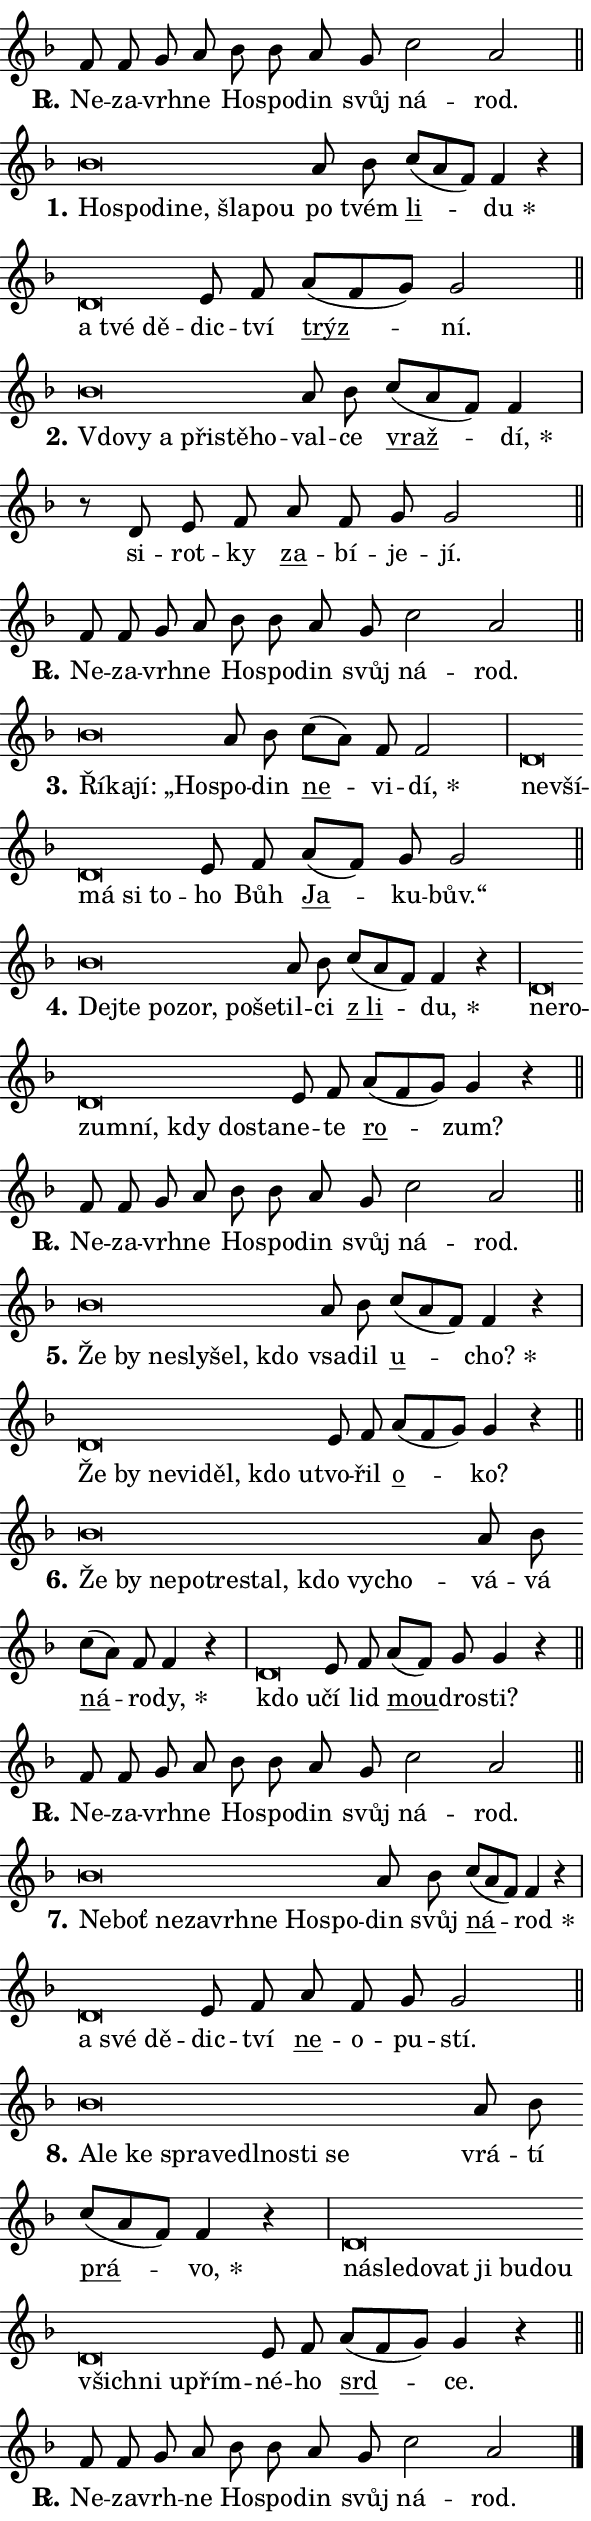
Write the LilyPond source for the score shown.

\version "2.24.0"
\header { tagline = "" }
\paper {
  indent = 0\cm
  top-margin = 0\cm
  right-margin = 0.13\cm % to fit lyric hyphens
  bottom-margin = 0\cm
  left-margin = 0\cm
  paper-width = 10\cm
  page-breaking = #ly:one-page-breaking
  system-system-spacing.basic-distance = #11
  score-system-spacing.basic-distance = #11
  ragged-last = ##f
}


%% Author: Thomas Morley
%% https://lists.gnu.org/archive/html/lilypond-user/2020-05/msg00002.html
#(define (line-position grob)
"Returns position of @var[grob} in current system:
   @code{'start}, if at first time-step
   @code{'end}, if at last time-step
   @code{'middle} otherwise
"
  (let* ((col (ly:item-get-column grob))
         (ln (ly:grob-object col 'left-neighbor))
         (rn (ly:grob-object col 'right-neighbor))
         (col-to-check-left (if (ly:grob? ln) ln col))
         (col-to-check-right (if (ly:grob? rn) rn col))
         (break-dir-left
           (and
             (ly:grob-property col-to-check-left 'non-musical #f)
             (ly:item-break-dir col-to-check-left)))
         (break-dir-right
           (and
             (ly:grob-property col-to-check-right 'non-musical #f)
             (ly:item-break-dir col-to-check-right))))
        (cond ((eqv? 1 break-dir-left) 'start)
              ((eqv? -1 break-dir-right) 'end)
              (else 'middle))))

#(define (tranparent-at-line-position vctor)
  (lambda (grob)
  "Relying on @code{line-position} select the relevant enry from @var{vctor}.
Used to determine transparency,"
    (case (line-position grob)
      ((end) (not (vector-ref vctor 0)))
      ((middle) (not (vector-ref vctor 1)))
      ((start) (not (vector-ref vctor 2))))))

noteHeadBreakVisibility =
#(define-music-function (break-visibility)(vector?)
"Makes @code{NoteHead}s transparent relying on @var{break-visibility}"
#{
  \override NoteHead.transparent =
    #(tranparent-at-line-position break-visibility)
#})

#(define delete-ledgers-for-transparent-note-heads
  (lambda (grob)
    "Reads whether a @code{NoteHead} is transparent.
If so this @code{NoteHead} is removed from @code{'note-heads} from
@var{grob}, which is supposed to be @code{LedgerLineSpanner}.
As a result ledgers are not printed for this @code{NoteHead}"
    (let* ((nhds-array (ly:grob-object grob 'note-heads))
           (nhds-list
             (if (ly:grob-array? nhds-array)
                 (ly:grob-array->list nhds-array)
                 '()))
           ;; Relies on the transparent-property being done before
           ;; Staff.LedgerLineSpanner.after-line-breaking is executed.
           ;; This is fragile ...
           (to-keep
             (remove
               (lambda (nhd)
                 (ly:grob-property nhd 'transparent #f))
               nhds-list)))
      ;; TODO find a better method to iterate over grob-arrays, similiar
      ;; to filter/remove etc for lists
      ;; For now rebuilt from scratch
      (set! (ly:grob-object grob 'note-heads)  '())
      (for-each
        (lambda (nhd)
          (ly:pointer-group-interface::add-grob grob 'note-heads nhd))
        to-keep))))

squashNotes = {
  \override NoteHead.X-extent = #'(-0.2 . 0.2)
  \override NoteHead.Y-extent = #'(-0.75 . 0)
  \override NoteHead.stencil =
    #(lambda (grob)
       (let ((pos (ly:grob-property grob 'staff-position)))
         (begin
           (if (< pos -7) (display "ERROR: Lower brevis then expected\n") (display ""))
           (if (<= pos -6) ly:text-interface::print ly:note-head::print))))
}
unSquashNotes = {
  \revert NoteHead.X-extent
  \revert NoteHead.Y-extent
  \revert NoteHead.stencil
}

hideNotes = \noteHeadBreakVisibility #begin-of-line-visible
unHideNotes = \noteHeadBreakVisibility #all-visible

% work-around for resetting accidentals
% https://lilypond.org/doc/v2.23/Documentation/notation/displaying-rhythms#unmetered-music
cadenzaMeasure = {
  \cadenzaOff
  \partial 1024 s1024
  \cadenzaOn
}

#(define-markup-command (accent layout props text) (markup?)
  "Underline accented syllable"
  (interpret-markup layout props
    #{\markup \override #'(offset . 4.3) \underline { #text }#}))

responsum = \markup \concat {
  "R" \hspace #-1.05 \path #0.1 #'((moveto 0 0.07) (lineto 0.9 0.8)) \hspace #0.05 "."
}

spaceSize = #0.6828661417322834 % exact space size for TeX Gyre Schola

\layout {
  \context {
    \Staff
    \remove "Time_signature_engraver"
    \override LedgerLineSpanner.after-line-breaking = #delete-ledgers-for-transparent-note-heads
  }
  \context {
    \Lyrics {
      \override LyricSpace.minimum-distance = \spaceSize
      \override LyricText.font-name = #"TeX Gyre Schola"
      \override LyricText.font-size = 1
      \override StanzaNumber.font-name = #"TeX Gyre Schola Bold"
      \override StanzaNumber.font-size = 1
    }
  }
  \context {
    \Score 
    \override NoteHead.text =
      #(lambda (grob) 
        (let ((pos (ly:grob-property grob 'staff-position)))
          #{\markup {
            \combine
              \halign #-0.55 \raise #(if (= pos -6) 0 0.5) \override #'(thickness . 2) \draw-line #'(3.2 . 0)
              \musicglyph "noteheads.sM1"
          }#}))
  }
}

% magnetic-lyrics.ily
%
%   written by
%     Jean Abou Samra <jean@abou-samra.fr>
%     Werner Lemberg <wl@gnu.org>
%
%   adapted by
%     Jiri Hon <jiri.hon@gmail.com>
%
% Version 2022-Apr-15

% https://www.mail-archive.com/lilypond-user@gnu.org/msg149350.html

#(define (Left_hyphen_pointer_engraver context)
   "Collect syllable-hyphen-syllable occurrences in lyrics and store
them in properties.  This engraver only looks to the left.  For
example, if the lyrics input is @code{foo -- bar}, it does the
following.

@itemize @bullet
@item
Set the @code{text} property of the @code{LyricHyphen} grob between
@q{foo} and @q{bar} to @code{foo}.

@item
Set the @code{left-hyphen} property of the @code{LyricText} grob with
text @q{foo} to the @code{LyricHyphen} grob between @q{foo} and
@q{bar}.
@end itemize

Use this auxiliary engraver in combination with the
@code{lyric-@/text::@/apply-@/magnetic-@/offset!} hook."
   (let ((hyphen #f)
         (text #f))
     (make-engraver
      (acknowledgers
       ((lyric-syllable-interface engraver grob source-engraver)
        (set! text grob)))
      (end-acknowledgers
       ((lyric-hyphen-interface engraver grob source-engraver)
        ;(when (not (grob::has-interface grob 'lyric-space-interface))
          (set! hyphen grob)));)
      ((stop-translation-timestep engraver)
       (when (and text hyphen)
         (ly:grob-set-object! text 'left-hyphen hyphen))
       (set! text #f)
       (set! hyphen #f)))))

#(define (lyric-text::apply-magnetic-offset! grob)
   "If the space between two syllables is less than the value in
property @code{LyricText@/.details@/.squash-threshold}, move the right
syllable to the left so that it gets concatenated with the left
syllable.

Use this function as a hook for
@code{LyricText@/.after-@/line-@/breaking} if the
@code{Left_@/hyphen_@/pointer_@/engraver} is active."
   (let ((hyphen (ly:grob-object grob 'left-hyphen #f)))
     (when hyphen
       (let ((left-text (ly:spanner-bound hyphen LEFT)))
         (when (grob::has-interface left-text 'lyric-syllable-interface)
           (let* ((common (ly:grob-common-refpoint grob left-text X))
                  (this-x-ext (ly:grob-extent grob common X))
                  (left-x-ext
                   (begin
                     ;; Trigger magnetism for left-text.
                     (ly:grob-property left-text 'after-line-breaking)
                     (ly:grob-extent left-text common X)))
                  ;; `delta` is the gap width between two syllables.
                  (delta (- (interval-start this-x-ext)
                            (interval-end left-x-ext)))
                  (details (ly:grob-property grob 'details))
                  (threshold (assoc-get 'squash-threshold details 0.2)))
             (when (< delta threshold)
               (let* (;; We have to manipulate the input text so that
                      ;; ligatures crossing syllable boundaries are not
                      ;; disabled.  For languages based on the Latin
                      ;; script this is essentially a beautification.
                      ;; However, for non-Western scripts it can be a
                      ;; necessity.
                      (lt (ly:grob-property left-text 'text))
                      (rt (ly:grob-property grob 'text))
                      (is-space (grob::has-interface hyphen 'lyric-space-interface))
                      (space (if is-space " " ""))
                      (extra-delta (if is-space spaceSize 0))
                      ;; Append new syllable.
                      (ltrt-space (if (and (string? lt) (string? rt))
                                (string-append lt space rt)
                                (make-concat-markup (list lt space rt))))
                      ;; Right-align `ltrt` to the right side.
                      (ltrt-space-markup (grob-interpret-markup
                               grob
                               (make-translate-markup
                                (cons (interval-length this-x-ext) 0)
                                (make-right-align-markup ltrt-space)))))
                 (begin
                   ;; Don't print `left-text`.
                   (ly:grob-set-property! left-text 'stencil #f)
                   ;; Set text and stencil (which holds all collected
                   ;; syllables so far) and shift it to the left.
                   (ly:grob-set-property! grob 'text ltrt-space)
                   (ly:grob-set-property! grob 'stencil ltrt-space-markup)
                   (ly:grob-translate-axis! grob (- (- delta extra-delta)) X))))))))))


#(define (lyric-hyphen::displace-bounds-first grob)
   ;; Make very sure this callback isn't triggered too early.
   (let ((left (ly:spanner-bound grob LEFT))
         (right (ly:spanner-bound grob RIGHT)))
     (ly:grob-property left 'after-line-breaking)
     (ly:grob-property right 'after-line-breaking)
     (ly:lyric-hyphen::print grob)))

squashThreshold = #0.4

\layout {
  \context {
    \Lyrics
    \consists #Left_hyphen_pointer_engraver
    \override LyricText.after-line-breaking =
      #lyric-text::apply-magnetic-offset!
    \override LyricHyphen.stencil = #lyric-hyphen::displace-bounds-first
    \override LyricText.details.squash-threshold = \squashThreshold
    \override LyricHyphen.minimum-distance = 0
    \override LyricHyphen.minimum-length = \squashThreshold
  }
}

squashText = \override LyricText.details.squash-threshold = 9999
unSquashText = \override LyricText.details.squash-threshold = \squashThreshold

leftText = \override LyricText.self-alignment-X = #LEFT
unLeftText = \revert LyricText.self-alignment-X

starOffset = #(lambda (grob) 
                (let ((x_offset (ly:self-alignment-interface::aligned-on-x-parent grob)))
                  (if (= x_offset 0) 0 (+ x_offset 1.2))))

star = #(define-music-function (syllable)(string?)
"Append star separator at the end of a syllable"
#{
  \once \override LyricText.X-offset = #starOffset
  \lyricmode { \markup {
    #syllable
    \override #'((font-name . "TeX Gyre Schola Bold")) \hspace #0.2 \lower #0.65 \larger "*"
  } }
#})

starAccent = #(define-music-function (syllable)(string?)
"Append star separator at the end of a syllable and make accent"
#{
  \once \override LyricText.X-offset = #starOffset
  \lyricmode { \markup {
    \accent #syllable
    \override #'((font-name . "TeX Gyre Schola Bold")) \hspace #0.2 \lower #0.65 \larger "*"
  } }
#})

breath = #(define-music-function (syllable)(string?)
"Append breathing indicator at the end of a syllable"
#{
  \lyricmode { \markup { #syllable "+" } }
#})

optionalBreath = #(define-music-function (syllable)(string?)
"Append optional breathing indicator at the end of a syllable"
#{
  \lyricmode { \markup { #syllable "(+)" } }
#})


\score {
    <<
        \new Voice = "melody" { \cadenzaOn \key f \major \relative { f'8 f g a bes bes \bar "" a g \bar "" c2 a \cadenzaMeasure \bar "||" \break } }
        \new Lyrics \lyricsto "melody" { \lyricmode { \set stanza = \responsum
Ne -- za -- vrh -- ne Ho -- spo -- din svůj ná -- rod. } }
    >>
    \layout {}
}

\score {
    <<
        \new Voice = "melody" { \cadenzaOn \key f \major \relative { \squashNotes bes'\breve*1/16 \hideNotes \breve*1/16 \bar "" \breve*1/16 \bar "" \breve*1/16 \bar "" \breve*1/16 \breve*1/16 \bar "" \unHideNotes \unSquashNotes a8 bes \bar "" c[( a f)] f4 r \cadenzaMeasure \bar "|" \squashNotes d\breve*1/16 \hideNotes \breve*1/16 \breve*1/16 \bar "" \unHideNotes \unSquashNotes e8 f \bar "" a[( f g)] g2 \cadenzaMeasure \bar "||" \break } }
        \new Lyrics \lyricsto "melody" { \lyricmode { \set stanza = "1."
\leftText Ho -- \squashText spo -- di -- ne, šla -- pou \unLeftText \unSquashText po tvém \markup \accent li -- \star du \leftText a \squashText tvé dě -- \unLeftText \unSquashText dic -- tví \markup \accent trýz -- ní. } }
    >>
    \layout {}
}

\score {
    <<
        \new Voice = "melody" { \cadenzaOn \key f \major \relative { \squashNotes bes'\breve*1/16 \hideNotes \breve*1/16 \bar "" \breve*1/16 \bar "" \breve*1/16 \bar "" \breve*1/16 \breve*1/16 \bar "" \unHideNotes \unSquashNotes a8 bes \bar "" c[( a f)] f4 \cadenzaMeasure \bar "|" r8 d e8 f \bar "" a f g g2 \cadenzaMeasure \bar "||" \break } }
        \new Lyrics \lyricsto "melody" { \lyricmode { \set stanza = "2."
\leftText Vdo -- \squashText vy a při -- stě -- ho -- \unLeftText \unSquashText val -- ce \markup \accent vraž -- \star dí, si -- rot -- ky \markup \accent za -- bí -- je -- jí. } }
    >>
    \layout {}
}

\score {
    <<
        \new Voice = "melody" { \cadenzaOn \key f \major \relative { f'8 f g a bes bes \bar "" a g \bar "" c2 a \cadenzaMeasure \bar "||" \break } }
        \new Lyrics \lyricsto "melody" { \lyricmode { \set stanza = \responsum
Ne -- za -- vrh -- ne Ho -- spo -- din svůj ná -- rod. } }
    >>
    \layout {}
}

\score {
    <<
        \new Voice = "melody" { \cadenzaOn \key f \major \relative { \squashNotes bes'\breve*1/16 \hideNotes \breve*1/16 \bar "" \breve*1/16 \breve*1/16 \bar "" \unHideNotes \unSquashNotes a8 bes \bar "" c[( a)] f f2 \cadenzaMeasure \bar "|" \squashNotes d\breve*1/16 \hideNotes \breve*1/16 \bar "" \breve*1/16 \bar "" \breve*1/16 \breve*1/16 \bar "" \unHideNotes \unSquashNotes e8 f \bar "" a[( f)] g g2 \cadenzaMeasure \bar "||" \break } }
        \new Lyrics \lyricsto "melody" { \lyricmode { \set stanza = "3."
\leftText Ří -- \squashText ka -- jí: „Ho -- \unLeftText \unSquashText spo -- din \markup \accent ne -- vi -- \star dí, \leftText ne -- \squashText vší -- má si to -- \unLeftText \unSquashText ho Bůh \markup \accent Ja -- ku -- bův.“ } }
    >>
    \layout {}
}

\score {
    <<
        \new Voice = "melody" { \cadenzaOn \key f \major \relative { \squashNotes bes'\breve*1/16 \hideNotes \breve*1/16 \bar "" \breve*1/16 \bar "" \breve*1/16 \bar "" \breve*1/16 \breve*1/16 \bar "" \unHideNotes \unSquashNotes a8 bes \bar "" c[( a f)] f4 r \cadenzaMeasure \bar "|" \squashNotes d\breve*1/16 \hideNotes \breve*1/16 \bar "" \breve*1/16 \bar "" \breve*1/16 \bar "" \breve*1/16 \bar "" \breve*1/16 \breve*1/16 \bar "" \unHideNotes \unSquashNotes e8 f \bar "" a[( f g)] g4 r \cadenzaMeasure \bar "||" \break } }
        \new Lyrics \lyricsto "melody" { \lyricmode { \set stanza = "4."
\leftText Dej -- \squashText te po -- zor, po -- še -- \unLeftText \unSquashText til -- ci \markup \accent "z li" -- \star du, \leftText ne -- \squashText ro -- zum -- ní, kdy do -- sta -- \unLeftText \unSquashText ne -- te \markup \accent ro -- zum? } }
    >>
    \layout {}
}

\score {
    <<
        \new Voice = "melody" { \cadenzaOn \key f \major \relative { f'8 f g a bes bes \bar "" a g \bar "" c2 a \cadenzaMeasure \bar "||" \break } }
        \new Lyrics \lyricsto "melody" { \lyricmode { \set stanza = \responsum
Ne -- za -- vrh -- ne Ho -- spo -- din svůj ná -- rod. } }
    >>
    \layout {}
}

\score {
    <<
        \new Voice = "melody" { \cadenzaOn \key f \major \relative { \squashNotes bes'\breve*1/16 \hideNotes \breve*1/16 \bar "" \breve*1/16 \bar "" \breve*1/16 \bar "" \breve*1/16 \breve*1/16 \bar "" \unHideNotes \unSquashNotes a8 bes \bar "" c[( a f)] f4 r \cadenzaMeasure \bar "|" \squashNotes d\breve*1/16 \hideNotes \breve*1/16 \bar "" \breve*1/16 \bar "" \breve*1/16 \bar "" \breve*1/16 \bar "" \breve*1/16 \breve*1/16 \bar "" \unHideNotes \unSquashNotes e8 f \bar "" a[( f g)] g4 r \cadenzaMeasure \bar "||" \break } }
        \new Lyrics \lyricsto "melody" { \lyricmode { \set stanza = "5."
\leftText Že \squashText by ne -- sly -- šel, kdo \unLeftText \unSquashText vsa -- dil \markup \accent u -- \star cho? \leftText Že \squashText by ne -- vi -- děl, kdo u -- \unLeftText \unSquashText tvo -- řil \markup \accent o -- ko? } }
    >>
    \layout {}
}

\score {
    <<
        \new Voice = "melody" { \cadenzaOn \key f \major \relative { \squashNotes bes'\breve*1/16 \hideNotes \breve*1/16 \bar "" \breve*1/16 \bar "" \breve*1/16 \bar "" \breve*1/16 \bar "" \breve*1/16 \bar "" \breve*1/16 \bar "" \breve*1/16 \breve*1/16 \bar "" \unHideNotes \unSquashNotes a8 bes \bar "" c[( a)] f f4 r \cadenzaMeasure \bar "|" \squashNotes d\breve*1/16 \hideNotes \breve*1/16 \bar "" \unHideNotes \unSquashNotes e8 f \bar "" a[( f)] g g4 r \cadenzaMeasure \bar "||" \break } }
        \new Lyrics \lyricsto "melody" { \lyricmode { \set stanza = "6."
\leftText Že \squashText by ne -- po -- tre -- stal, kdo vy -- cho -- \unLeftText \unSquashText vá -- vá \markup \accent ná -- ro -- \star dy, \leftText kdo \squashText u -- \unLeftText \unSquashText čí lid \markup \accent mou -- dro -- sti? } }
    >>
    \layout {}
}

\score {
    <<
        \new Voice = "melody" { \cadenzaOn \key f \major \relative { f'8 f g a bes bes \bar "" a g \bar "" c2 a \cadenzaMeasure \bar "||" \break } }
        \new Lyrics \lyricsto "melody" { \lyricmode { \set stanza = \responsum
Ne -- za -- vrh -- ne Ho -- spo -- din svůj ná -- rod. } }
    >>
    \layout {}
}

\score {
    <<
        \new Voice = "melody" { \cadenzaOn \key f \major \relative { \squashNotes bes'\breve*1/16 \hideNotes \breve*1/16 \bar "" \breve*1/16 \bar "" \breve*1/16 \bar "" \breve*1/16 \bar "" \breve*1/16 \bar "" \breve*1/16 \breve*1/16 \bar "" \unHideNotes \unSquashNotes a8 bes \bar "" c[( a f)] f4 r \cadenzaMeasure \bar "|" \squashNotes d\breve*1/16 \hideNotes \breve*1/16 \breve*1/16 \bar "" \unHideNotes \unSquashNotes e8 f \bar "" a f g g2 \cadenzaMeasure \bar "||" \break } }
        \new Lyrics \lyricsto "melody" { \lyricmode { \set stanza = "7."
\leftText Ne -- \squashText boť ne -- za -- vrh -- ne Ho -- spo -- \unLeftText \unSquashText din svůj \markup \accent ná -- \star rod \leftText a \squashText své dě -- \unLeftText \unSquashText dic -- tví \markup \accent ne -- o -- pu -- stí. } }
    >>
    \layout {}
}

\score {
    <<
        \new Voice = "melody" { \cadenzaOn \key f \major \relative { \squashNotes bes'\breve*1/16 \hideNotes \breve*1/16 \bar "" \breve*1/16 \bar "" \breve*1/16 \bar "" \breve*1/16 \bar "" \breve*1/16 \bar "" \breve*1/16 \bar "" \breve*1/16 \breve*1/16 \bar "" \unHideNotes \unSquashNotes a8 bes \bar "" c[( a f)] f4 r \cadenzaMeasure \bar "|" \squashNotes d\breve*1/16 \hideNotes \breve*1/16 \bar "" \breve*1/16 \bar "" \breve*1/16 \bar "" \breve*1/16 \bar "" \breve*1/16 \bar "" \breve*1/16 \bar "" \breve*1/16 \bar "" \breve*1/16 \bar "" \breve*1/16 \breve*1/16 \bar "" \unHideNotes \unSquashNotes e8 f \bar "" a[( f g)] g4 r \cadenzaMeasure \bar "||" \break } }
        \new Lyrics \lyricsto "melody" { \lyricmode { \set stanza = "8."
\leftText A -- \squashText le ke spra -- ve -- dl -- no -- sti se \unLeftText \unSquashText vrá -- tí \markup \accent prá -- \star vo, \leftText ná -- \squashText sle -- do -- vat ji bu -- dou všich -- ni u -- přím -- \unLeftText \unSquashText né -- ho \markup \accent srd -- ce. } }
    >>
    \layout {}
}

\score {
    <<
        \new Voice = "melody" { \cadenzaOn \key f \major \relative { f'8 f g a bes bes \bar "" a g \bar "" c2 a \cadenzaMeasure \bar "||" \break } \bar "|." }
        \new Lyrics \lyricsto "melody" { \lyricmode { \set stanza = \responsum
Ne -- za -- vrh -- ne Ho -- spo -- din svůj ná -- rod. } }
    >>
    \layout {}
}
